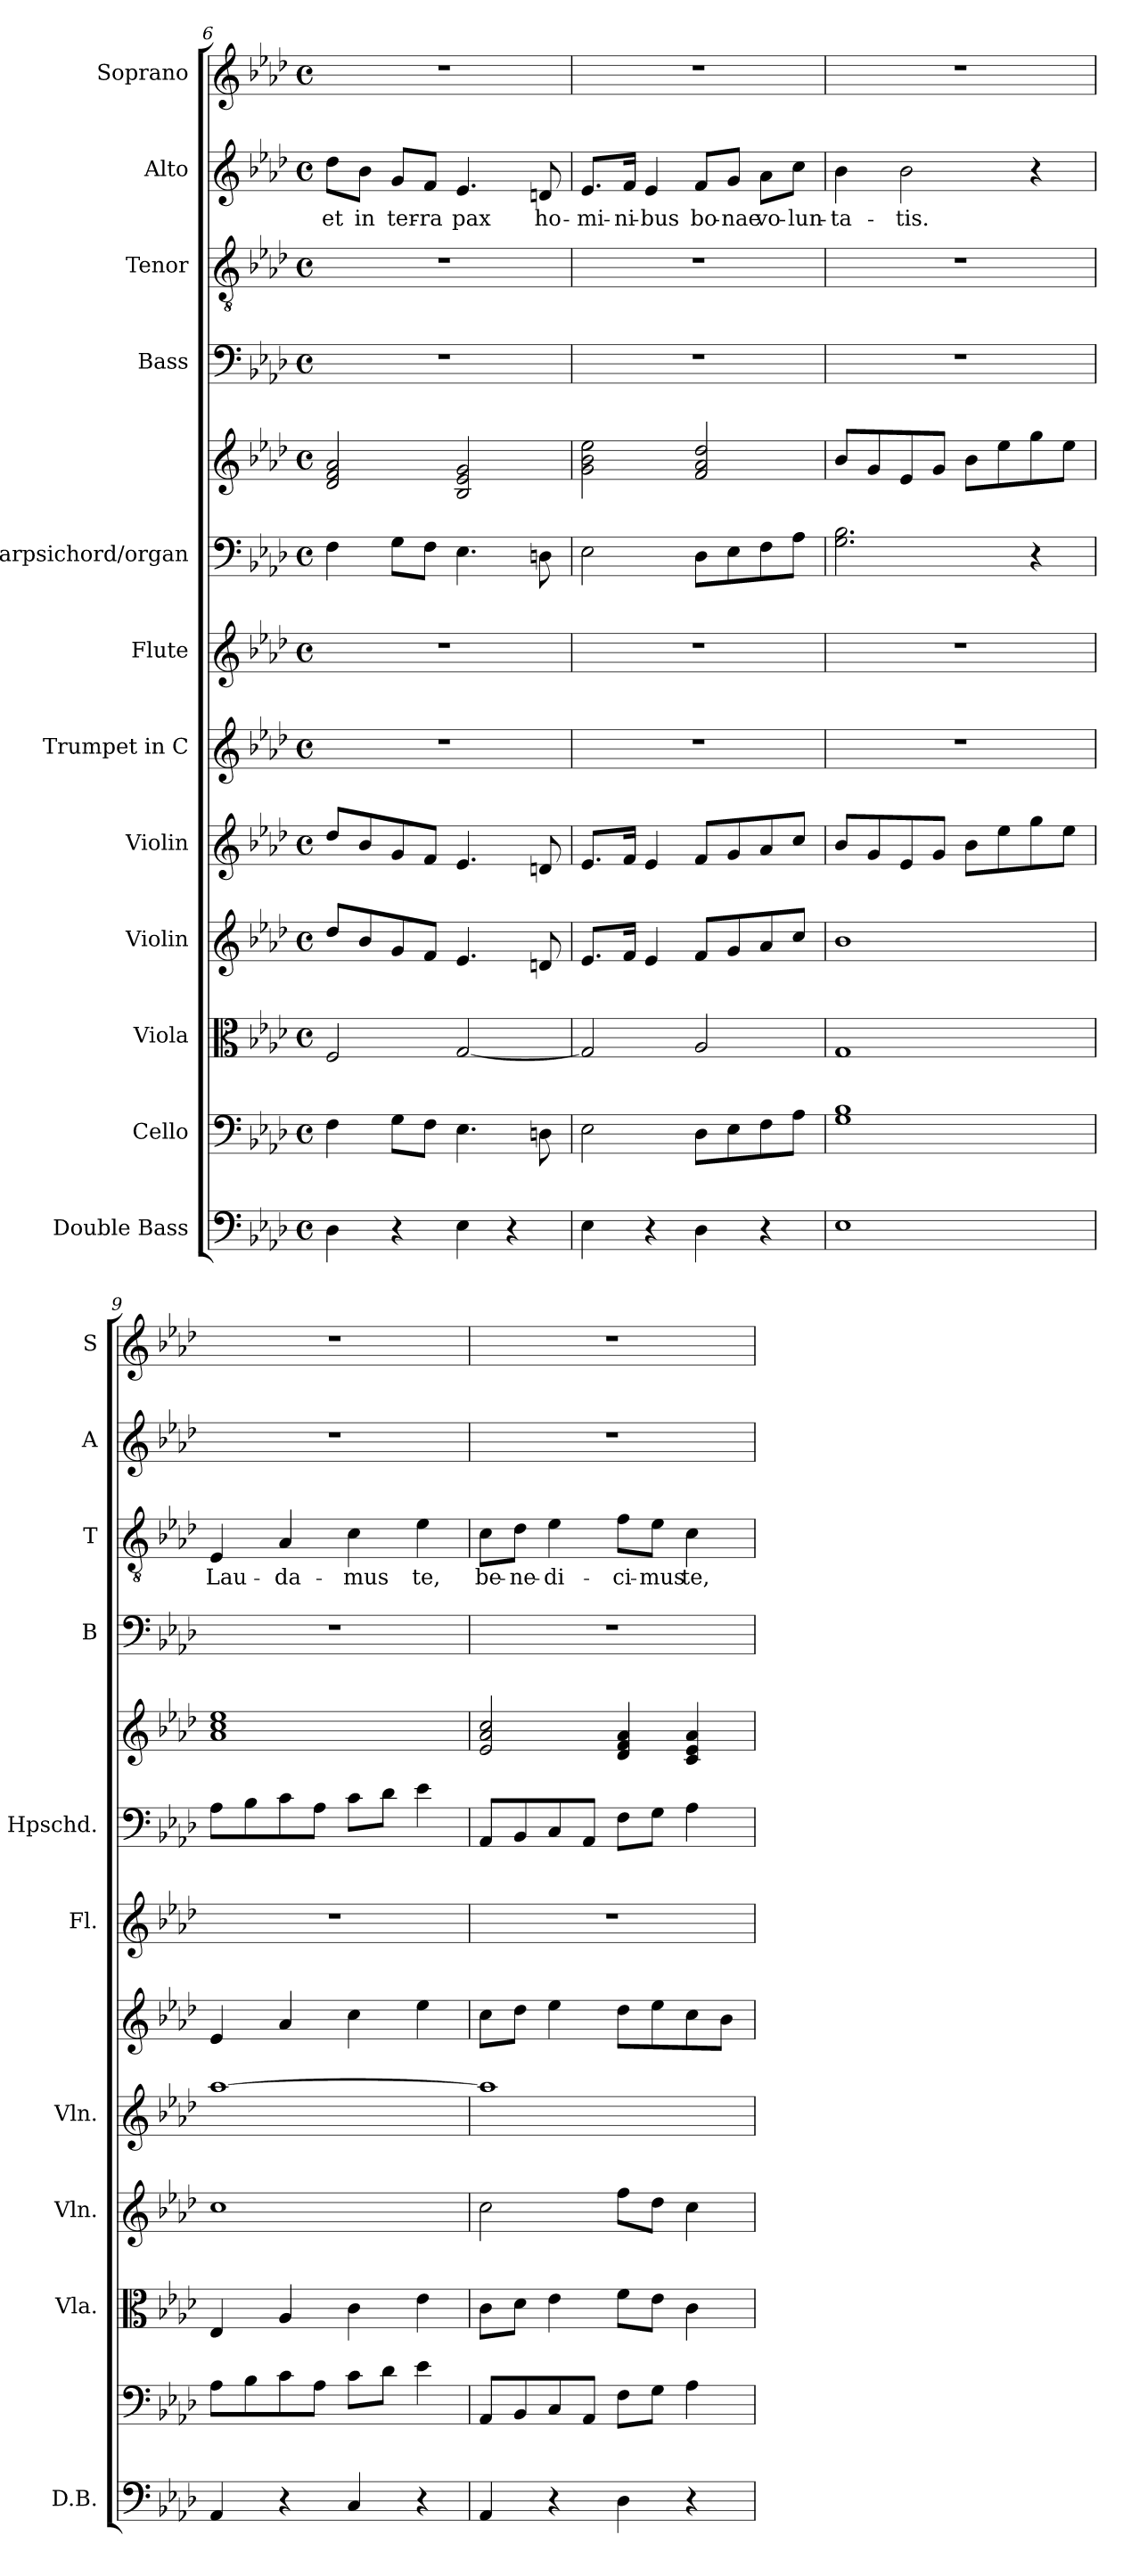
**kern	**kern	**kern	**kern	**kern	**kern	**kern	**kern	**kern	**kern	**kern	**text	**kern	**text	**kern
*part12	*part11	*part10	*part9	*part8	*part7	*part6	*part5	*part5	*part4	*part3	*part3	*part2	*part2	*part1
*staff13	*staff12	*staff11	*staff10	*staff9	*staff8	*staff7	*staff6	*staff5	*staff4	*staff3	*staff3	*staff2	*staff2	*staff1
*I"Double Bass	*I"Cello	*I"Viola	*I"Violin	*I"Violin	*I"Trumpet in C	*I"Flute	*I"Harpsichord/organ	*	*I"Bass	*I"Tenor	*	*I"Alto	*	*I"Soprano
*I'D.B.	*	*I'Vla.	*I'Vln.	*I'Vln.	*	*I'Fl.	*I'Hpschd.	*	*I'B	*I'T	*	*I'A	*	*I'S
*clefF4	*clefF4	*clefC3	*clefG2	*clefG2	*clefG2	*clefG2	*clefF4	*clefG2	*clefF4	*clefGv2	*	*clefG2	*	*clefG2
*ITrd7c12	*	*	*	*	*	*	*	*	*	*	*	*	*	*
*k[b-e-a-d-]	*k[b-e-a-d-]	*k[b-e-a-d-]	*k[b-e-a-d-]	*k[b-e-a-d-]	*k[b-e-a-d-]	*k[b-e-a-d-]	*k[b-e-a-d-]	*k[b-e-a-d-]	*k[b-e-a-d-]	*k[b-e-a-d-]	*	*k[b-e-a-d-]	*	*k[b-e-a-d-]
*A-:	*A-:	*A-:	*A-:	*A-:	*A-:	*A-:	*A-:	*A-:	*A-:	*A-:	*	*A-:	*	*A-:
*M4/4	*M4/4	*M4/4	*M4/4	*M4/4	*M4/4	*M4/4	*M4/4	*M4/4	*M4/4	*M4/4	*	*M4/4	*	*M4/4
*met(c)	*met(c)	*met(c)	*met(c)	*met(c)	*met(c)	*met(c)	*met(c)	*met(c)	*met(c)	*met(c)	*	*met(c)	*	*met(c)
=6	=6	=6	=6	=6	=6	=6	=6	=6	=6	=6	=6	=6	=6	=6
!	!	!	!	!	!	!	!	!	!	!	!	!	!LO:LY:b	!
4DD-\	4F\	2F/	8dd-/L	8dd-/L	1r	1r	4F\	2d-/ 2f/ 2a-/	1r	1r	.	8dd-\L	et	1r
!	!	!	!	!	!	!	!	!	!	!	!	!	!LO:LY:b	!
.	.	.	8b-/	8b-/	.	.	.	.	.	.	.	8b-\J	in	.
!	!	!	!	!	!	!	!	!	!	!	!	!	!LO:LY:b	!
4r	8G\L	.	8g/	8g/	.	.	8G\L	.	.	.	.	8g/L	ter-	.
!	!	!	!	!	!	!	!	!	!	!	!	!	!LO:LY:b	!
.	8F\J	.	8f/J	8f/J	.	.	8F\J	.	.	.	.	8f/J	-ra	.
!	!	!	!	!	!	!	!	!	!	!	!	!	!LO:LY:b	!
4EE-\	4.E-\	[2G/	4.e-/	4.e-/	.	.	4.E-\	2B-/ 2e-/ 2g/	.	.	.	4.e-/	pax	.
4r	.	.	.	.	.	.	.	.	.	.	.	.	.	.
!	!	!	!	!	!	!	!	!	!	!	!	!	!LO:LY:b	!
.	8Dn\	.	8dn/	8dn/	.	.	8Dn\	.	.	.	.	8dn/	ho-	.
=7	=7	=7	=7	=7	=7	=7	=7	=7	=7	=7	=7	=7	=7	=7
!	!	!	!	!	!	!	!	!	!	!	!	!	!LO:LY:b	!
4EE-\	2E-\	2G/]	8.e-/L	8.e-/L	1r	1r	2E-\	2g\ 2b-\ 2ee-\	1r	1r	.	8.e-/L	-mi-	1r
!	!	!	!	!	!	!	!	!	!	!	!	!	!LO:LY:b	!
.	.	.	16f/Jk	16f/Jk	.	.	.	.	.	.	.	16f/Jk	-ni-	.
!	!	!	!	!	!	!	!	!	!	!	!	!	!LO:LY:b	!
4r	.	.	4e-/	4e-/	.	.	.	.	.	.	.	4e-/	-bus	.
!	!	!	!	!	!	!	!	!	!	!	!	!	!LO:LY:b	!
4DD-\	8D-\L	2A-/	8f/L	8f/L	.	.	8D-\L	2f/ 2a-/ 2dd-/	.	.	.	8f/L	bo-	.
!	!	!	!	!	!	!	!	!	!	!	!	!	!LO:LY:b	!
.	8E-\	.	8g/	8g/	.	.	8E-\	.	.	.	.	8g/J	-nae	.
!	!	!	!	!	!	!	!	!	!	!	!	!	!LO:LY:b	!
4r	8F\	.	8a-/	8a-/	.	.	8F\	.	.	.	.	8a-\L	vo-	.
!	!	!	!	!	!	!	!	!	!	!	!	!	!LO:LY:b	!
.	8A-\J	.	8cc/J	8cc/J	.	.	8A-\J	.	.	.	.	8cc\J	-lun-	.
=8	=8	=8	=8	=8	=8	=8	=8	=8	=8	=8	=8	=8	=8	=8
!	!	!	!	!	!	!	!	!	!	!	!	!	!LO:LY:b	!
1EE-	1G 1B-	1G	1b-	8b-/L	1r	1r	2.G\ 2.B-\	8b-/L	1r	1r	.	4b-\	-ta-	1r
.	.	.	.	8g/	.	.	.	8g/	.	.	.	.	.	.
!	!	!	!	!	!	!	!	!	!	!	!	!	!LO:LY:b	!
.	.	.	.	8e-/	.	.	.	8e-/	.	.	.	2b-\	-tis.	.
.	.	.	.	8g/J	.	.	.	8g/J	.	.	.	.	.	.
.	.	.	.	8b-\L	.	.	.	8b-\L	.	.	.	.	.	.
.	.	.	.	8ee-\	.	.	.	8ee-\	.	.	.	.	.	.
.	.	.	.	8gg\	.	.	4r	8gg\	.	.	.	4r	.	.
.	.	.	.	8ee-\J	.	.	.	8ee-\J	.	.	.	.	.	.
!!LO:PB:g=z
=9	=9	=9	=9	=9	=9	=9	=9	=9	=9	=9	=9	=9	=9	=9
!	!	!	!	!	!	!	!	!	!	!	!LO:LY:b	!	!	!
4AAA-/	8A-\L	4E-/	1cc	[1aa-	4e-/	1r	8A-\L	1a- 1cc 1ee-	1r	4E-/	Lau-	1r	.	1r
.	8B-\	.	.	.	.	.	8B-\	.	.	.	.	.	.	.
!	!	!	!	!	!	!	!	!	!	!	!LO:LY:b	!	!	!
4r	8c\	4A-/	.	.	4a-/	.	8c\	.	.	4A-/	-da-	.	.	.
.	8A-\J	.	.	.	.	.	8A-\J	.	.	.	.	.	.	.
!	!	!	!	!	!	!	!	!	!	!	!LO:LY:b	!	!	!
4CC/	8c\L	4c\	.	.	4cc\	.	8c\L	.	.	4c\	-mus	.	.	.
.	8d-\J	.	.	.	.	.	8d-\J	.	.	.	.	.	.	.
!	!	!	!	!	!	!	!	!	!	!	!LO:LY:b	!	!	!
4r	4e-\	4e-\	.	.	4ee-\	.	4e-\	.	.	4e-\	te,	.	.	.
=10	=10	=10	=10	=10	=10	=10	=10	=10	=10	=10	=10	=10	=10	=10
!	!	!	!	!	!	!	!	!	!	!	!LO:LY:b	!	!	!
4AAA-/	8AA-/L	8c\L	2cc\	1aa-]	8cc\L	1r	8AA-/L	2e-/ 2a-/ 2cc/	1r	8c\L	be-	1r	.	1r
!	!	!	!	!	!	!	!	!	!	!	!LO:LY:b	!	!	!
.	8BB-/	8d-\J	.	.	8dd-\J	.	8BB-/	.	.	8d-\J	-ne-	.	.	.
!	!	!	!	!	!	!	!	!	!	!	!LO:LY:b	!	!	!
4r	8C/	4e-\	.	.	4ee-\	.	8C/	.	.	4e-\	-di-	.	.	.
.	8AA-/J	.	.	.	.	.	8AA-/J	.	.	.	.	.	.	.
!	!	!	!	!	!	!	!	!	!	!	!LO:LY:b	!	!	!
4DD-\	8F\L	8f\L	8ff\L	.	8dd-\L	.	8F\L	4d-/ 4f/ 4a-/	.	8f\L	-ci-	.	.	.
!	!	!	!	!	!	!	!	!	!	!	!LO:LY:b	!	!	!
.	8G\J	8e-\J	8dd-\J	.	8ee-\	.	8G\J	.	.	8e-\J	-mus	.	.	.
!	!	!	!	!	!	!	!	!	!	!	!LO:LY:b	!	!	!
4r	4A-\	4c\	4cc\	.	8cc\	.	4A-\	4c/ 4e-/ 4a-/	.	4c\	te,	.	.	.
.	.	.	.	.	8b-\J	.	.	.	.	.	.	.	.	.
=	=	=	=	=	=	=	=	=	=	=	=	=	=	=
*-	*-	*-	*-	*-	*-	*-	*-	*-	*-	*-	*-	*-	*-	*-
